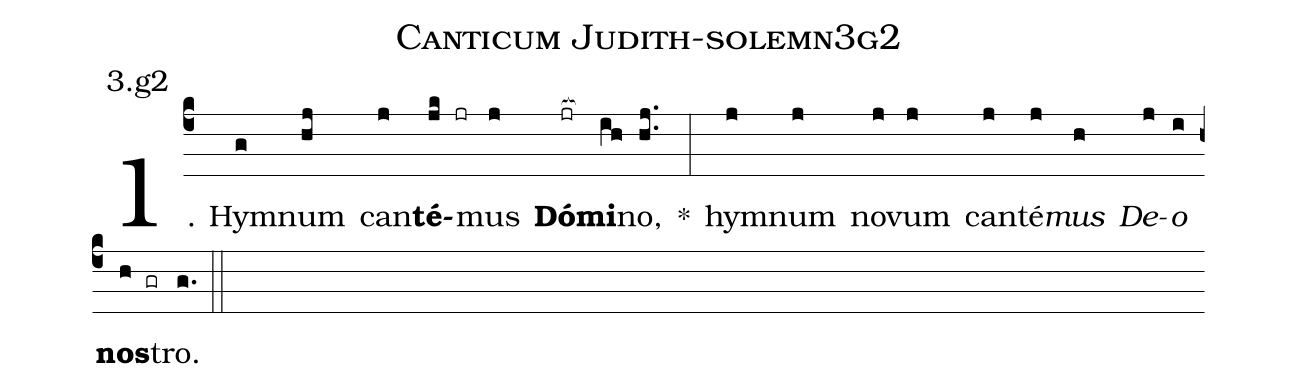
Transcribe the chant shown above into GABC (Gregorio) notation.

name: Canticum Judith-solemn3g2;
annotation: 3.g2;
%%
(c4)1. Hym(g)num(hj) can(j)<b>té</b>(jk jr)mus(j) <b>Dó</b>(jr[ocb:1{])<b>mi</b>(ih[ocb:0}])no,(hj..) *(:) hym(j)num(j) no(j)vum(j) can(j)té(j)<i>mus</i>(h) <i>De</i>(j)<i>o</i>(i) <b>nos</b>(h gr)tro.(g.) (::)
